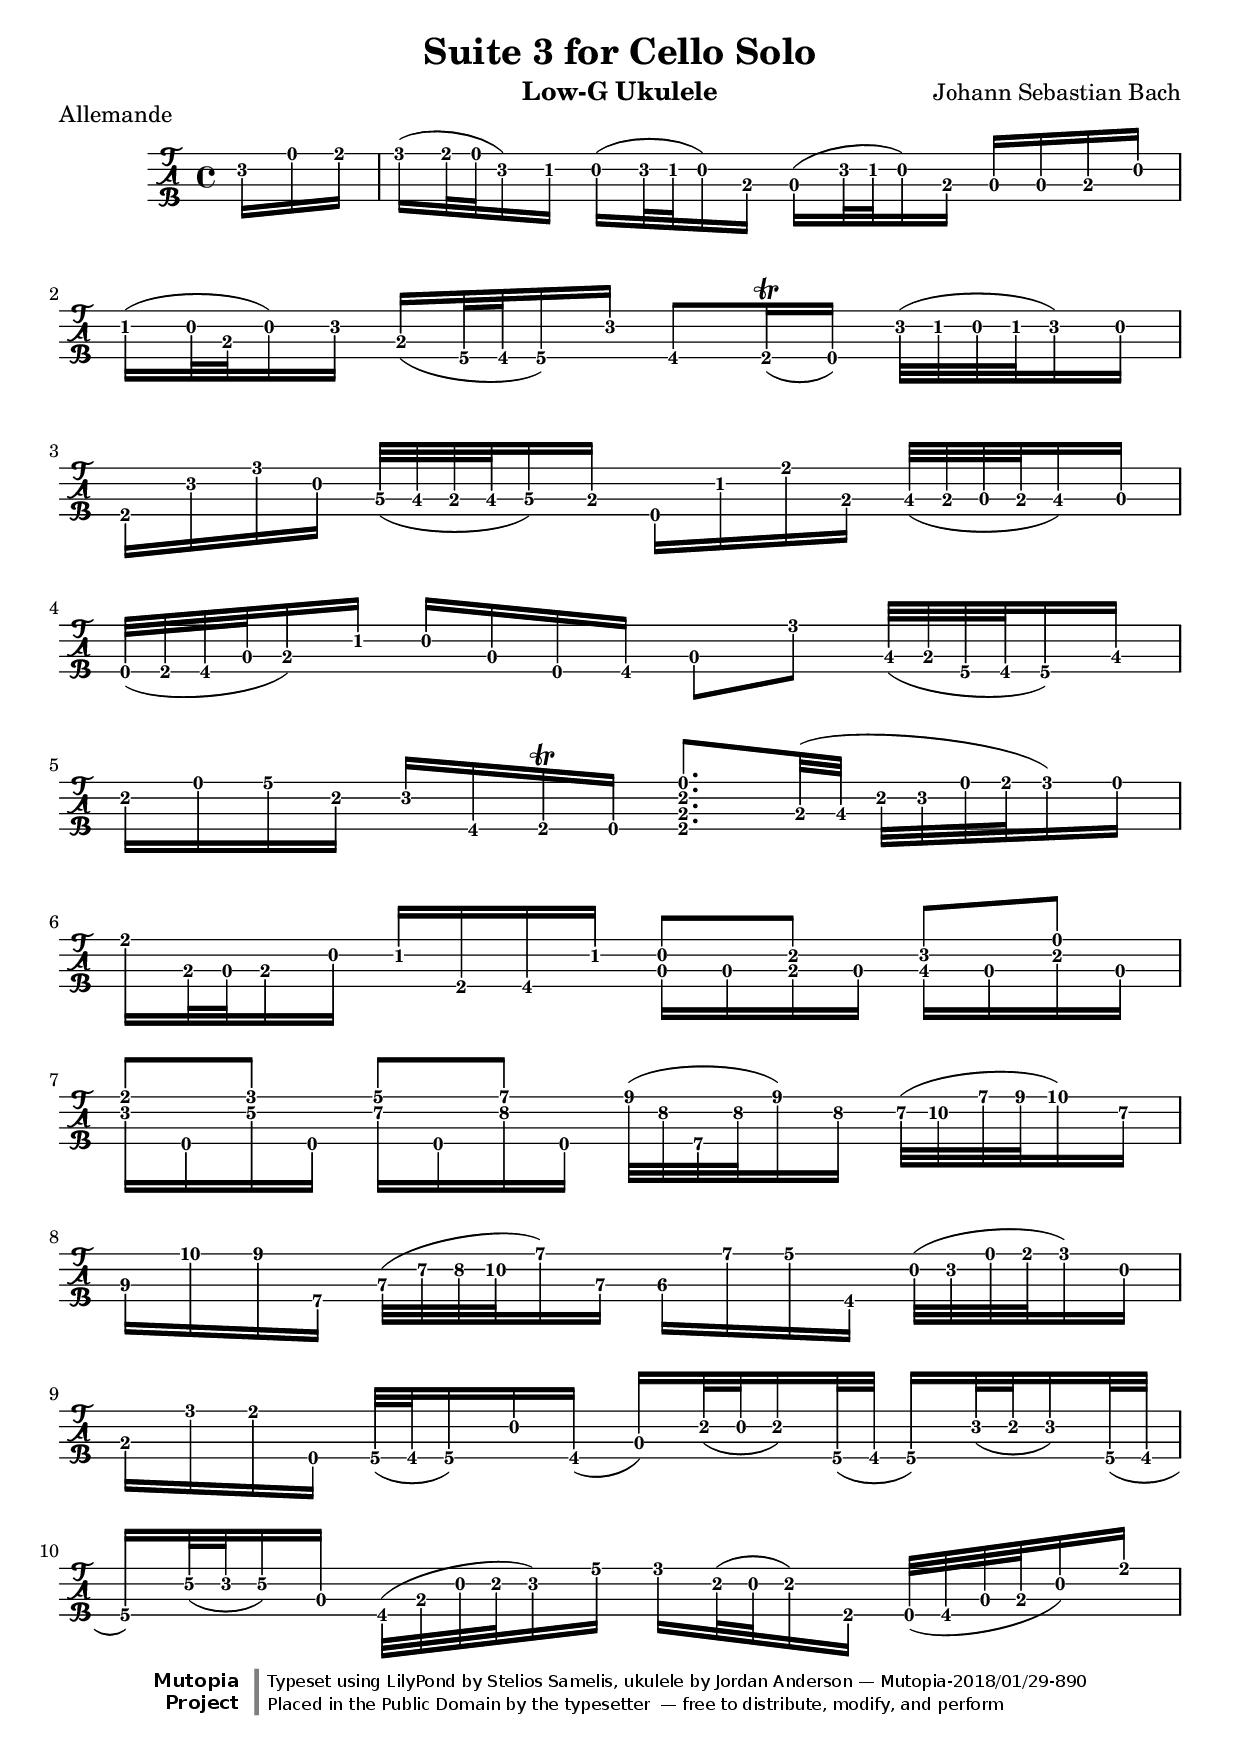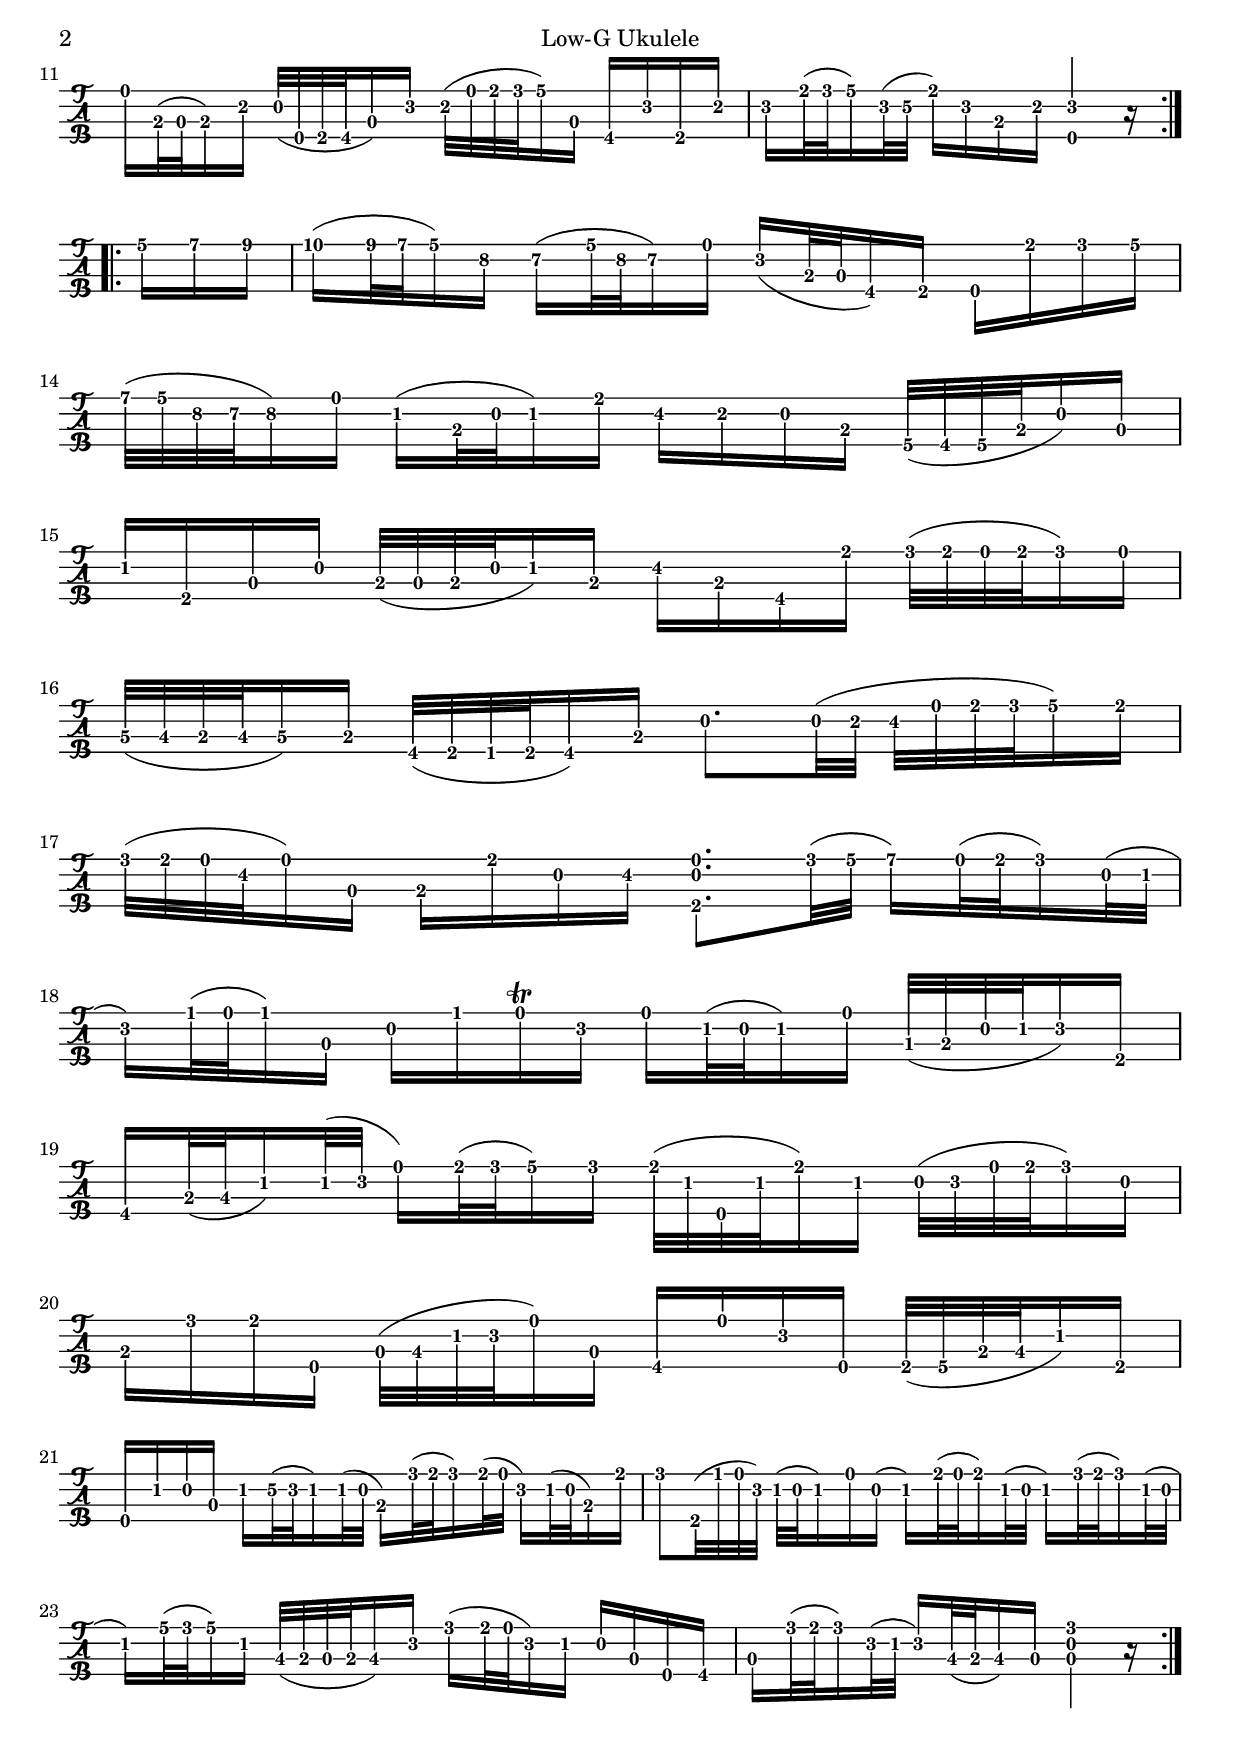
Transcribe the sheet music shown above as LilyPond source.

\version "2.20.0"
\include "header.ily"
\include "predefined-ukulele-fretboards.ly"
allemande = \transpose c c' {
    \key c \major
    \time 4/4
    \set Staff.midiInstrument = "acoustic guitar (nylon)"
    \override TextScript #'padding = #2.5

    \repeat volta 2 {
        \partial 16*3 g16 a b
        c'16[( b32 a g16) f] e16[( g32 f e16) d] \transpose c c'{c,16 [( g,32 f, e,16) d,] c,16} [ c d e]      % 1
        f16[( e32 d e16) g] d16[( c32\4 b, c16\4) g] b,8[ a,16^\trill( g,)] g32[( f e f g16) e]   % 2
        a,16[ g c' e] f32\3[( e\3 d e\3 f16\3) d] g,16[ f b d] e32\3[( d c d e16\3) c]     % 3
        g,32[( a, b, c d16) f] e16[ c g, b,] c8[ c'] e32\3[( d c\4 b, c16\4) e\3]      % 4  first f to g
        fis16[ a d' fis] g16[ b, a,^\trill g,] <fis a, d a>8.[ d32( e\3] fis32[ g a b c'16) a] % 5 fis up octave
        b16[ d32 c d16 e] f!16[ a, b, f] << { e8[ fis] g[ a] } \\ { c16[ c d c] e\3[ c fis c]} >>  % 6
        << { b8[ c'] d'[ e'] } \\ { g16[ g, a\2 g,] b\2[ g, c'\2 g,] } >> fis'32[( c'\2 d\4 c'\2 fis'16) c'\2] b32\2[( d'\2 e' fis' g'16) b\2]  % 7
        a16\3[ g' fis' d\4] g32\3[( b\2 c'\2 d'\2 e'16) g\3] fis16\3[ e' d' b,] e32[( g a b c'16) e]   % 8
        d16[ c' b g,] c32\4([ b, c16\4) e b,]( c16)[ fis32( e fis16) c32\4( b,] c16\4)[ g32( fis g16) c32\4( b,]   % 9
        c16\4)[ a32\2( g a16\2) c] b,32[( d e fis g16) d'] c'16[ fis32( e fis16) a,] g,32[( b, c d e16) b]   % 10
        a16[ d32( c d16) \transpose c c'{fis,] e,32}[( g, a, b, c16) g] fis32[( a b c' d'16) c] b,16[ g a, fis]  % 11 d, to a,
        g16[ b32( c' d'16) g32( a\2] b16)[ g d fis] <g, g>4 r16   % 12
    }
    \break
    \repeat volta 2 {
        d'16[ e' fis']
        g'16[( fis'32 e' d'16) c'\2] b16\2[( d'32 c'\2 b16\2) a] g16[( d32 c b,16) a,] g,16[ b c' d']           % 13
        e'32[( d' c'\2 b\2 c'16\2) a] f!16([ d32 e f16) b] gis16[ fis e d] c32\4[( b, c\4 d e16) c]               % 14
        f16[ a, c e] d32[( c d e f16) d] gis16[ d b, b] c'32[( b a b c'16) a]                          % 15 f, to f and e, to b,
        f32\3[( e\3 d e\3 f16\3) d] b,32[( a, gis, a, b,16) d] e8.[ e32( fis] gis32[ a b c' d'16) b]           % 16  e, to e
        c'32[( b a gis a16) c] d16[ b e gis] <a, e a>8.[ c'32( d'] e'16)[ a32( b c'16) e32( f]          % 17
        g16)[ bes32( a bes16) c] e16[ bes a^\trill g] a16[ f32( e f16) a] cis32[( d e f g16) a,]       % 18 e, to e
        b,16[ d32( e\3 f16) f32( g] a16)[ b!32( c' d'16) c'16] b32[( f g, f b16) f] e32[( g a b c'16) e]  % 19 d, to b,
        d16[ c' b g,] c32[( e\3 f g a16) c] b,16[ a g g,] a,32[( c\4 d e\3 f16) a,]                           % 20 e, to g,
        g,16[ f e c] f16[ a32\2( g f16) f32( e] d16)[ c'32( b c'16) b32( a] g16)[ f32( e d16) b]        % 21 c, f, to c f
        c'8[ a,32( bes a g)] f32[( e f16) a e]( f16)[ b!32( a b16) f32( e] f16)[ c'32( b c'16) f32( e]  % 22
        f16)[ d'32( c' d'16) f16] e32\3[( d c d e16\3) g] c'16[( b32 a g16) f] e16[ c g, b,]                % 23
        c16[ c'32( b c'16) g32( f] g16)[ e32\3( d e16\3) c] <c e c'>4 r16                              % 24 c, to c twice, no g,
    }
}


low-g-ukulele-tuning = \stringTuning <g c' e' a'>

\header {
      instrument = "Low-G Ukulele"
}

\score {
  \layout { system-count = #21 }
  \header { piece = "Allemande" }
  \midi {\tempo 4 = 60}
  <<
    \new StaffGroup <<
      %\new Staff <<
      %  \clef treble
      %  <<
      %    \new Voice { \allemande }
      %  >>
      %>>

      \new TabStaff <<
        \tabFullNotation
        \set TabStaff.stringTunings = #low-g-ukulele-tuning
        <<
          \new TabVoice { \allemande }
        >>
      >>
    >>
  >>
}
